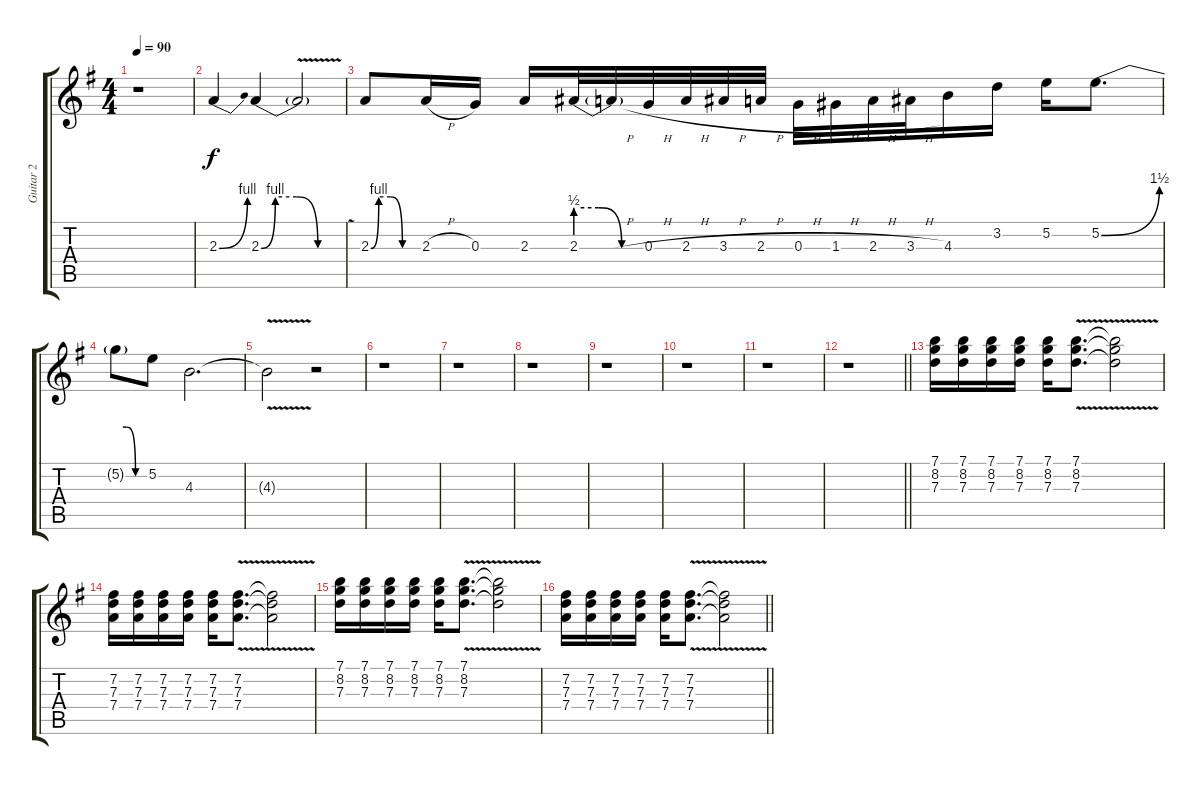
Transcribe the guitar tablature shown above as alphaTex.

\track ("Guitar 2" "Guitar 2") {instrument overdrivenguitar}
\staff {score tabs}
\tuning (E4 B3 G3 D3 A2 E2) {hide}
\ts (4 4)
\tempo 90
\clef g2
\ks g
r.1{dy f} |
2.3{be (bend 0 0 60 4)}.4 2.3{be (custom 0 0 10 4 25 4 40 0 60 0)}.4 2.3{v t}.2 |
2.3{be (custom 0 0 10 4 25 4 40 0 60 0)}.8 2.3{h}.16 0.3.16 2.3.16 2.3{be (custom 0 2 20 2 40 0 60 0)}.32 2.3{h t}.32 0.3{h}.32 2.3{h}.32 3.3{h}.32 2.3{h}.32 0.3{h}.32 1.3{h}.32 2.3{h}.32 3.3{h}.32 4.3.16 3.2.16 5.2.16 5.2{be (bend 0 0 60 6)}.8{d} |
5.2{be (custom 0 6 20 6 40 0 60 0) t}.8 5.2.8 4.3.2{d} |
4.3{v t}.2 r.2 |
r.1 |
r.1 |
r.1 |
r.1 |
r.1 |
r.1 |
\barLineRight lightlight
r.1 |
(7.1 8.2 7.3).16 (7.1 8.2 7.3).16 (7.1 8.2 7.3).16 (7.1 8.2 7.3).16 (7.1 8.2 7.3).16 (7.1{v} 8.2{v} 7.3{v}).8{d} (7.1{v t} 8.2{v t} 7.3{v t}).2 |
(7.2 7.3 7.4).16 (7.2 7.3 7.4).16 (7.2 7.3 7.4).16 (7.2 7.3 7.4).16 (7.2 7.3 7.4).16 (7.2{v} 7.3{v} 7.4{v}).8{d} (7.2{v t} 7.3{v t} 7.4{v t}).2 |
(7.1 8.2 7.3).16 (7.1 8.2 7.3).16 (7.1 8.2 7.3).16 (7.1 8.2 7.3).16 (7.1 8.2 7.3).16 (7.1{v} 8.2{v} 7.3{v}).8{d} (7.1{v t} 8.2{v t} 7.3{v t}).2 |
\barLineRight lightlight
(7.2 7.3 7.4).16 (7.2 7.3 7.4).16 (7.2 7.3 7.4).16 (7.2 7.3 7.4).16 (7.2 7.3 7.4).16 (7.2{v} 7.3{v} 7.4{v}).8{d} (7.2{t} 7.3{t} 7.4{t}).2
